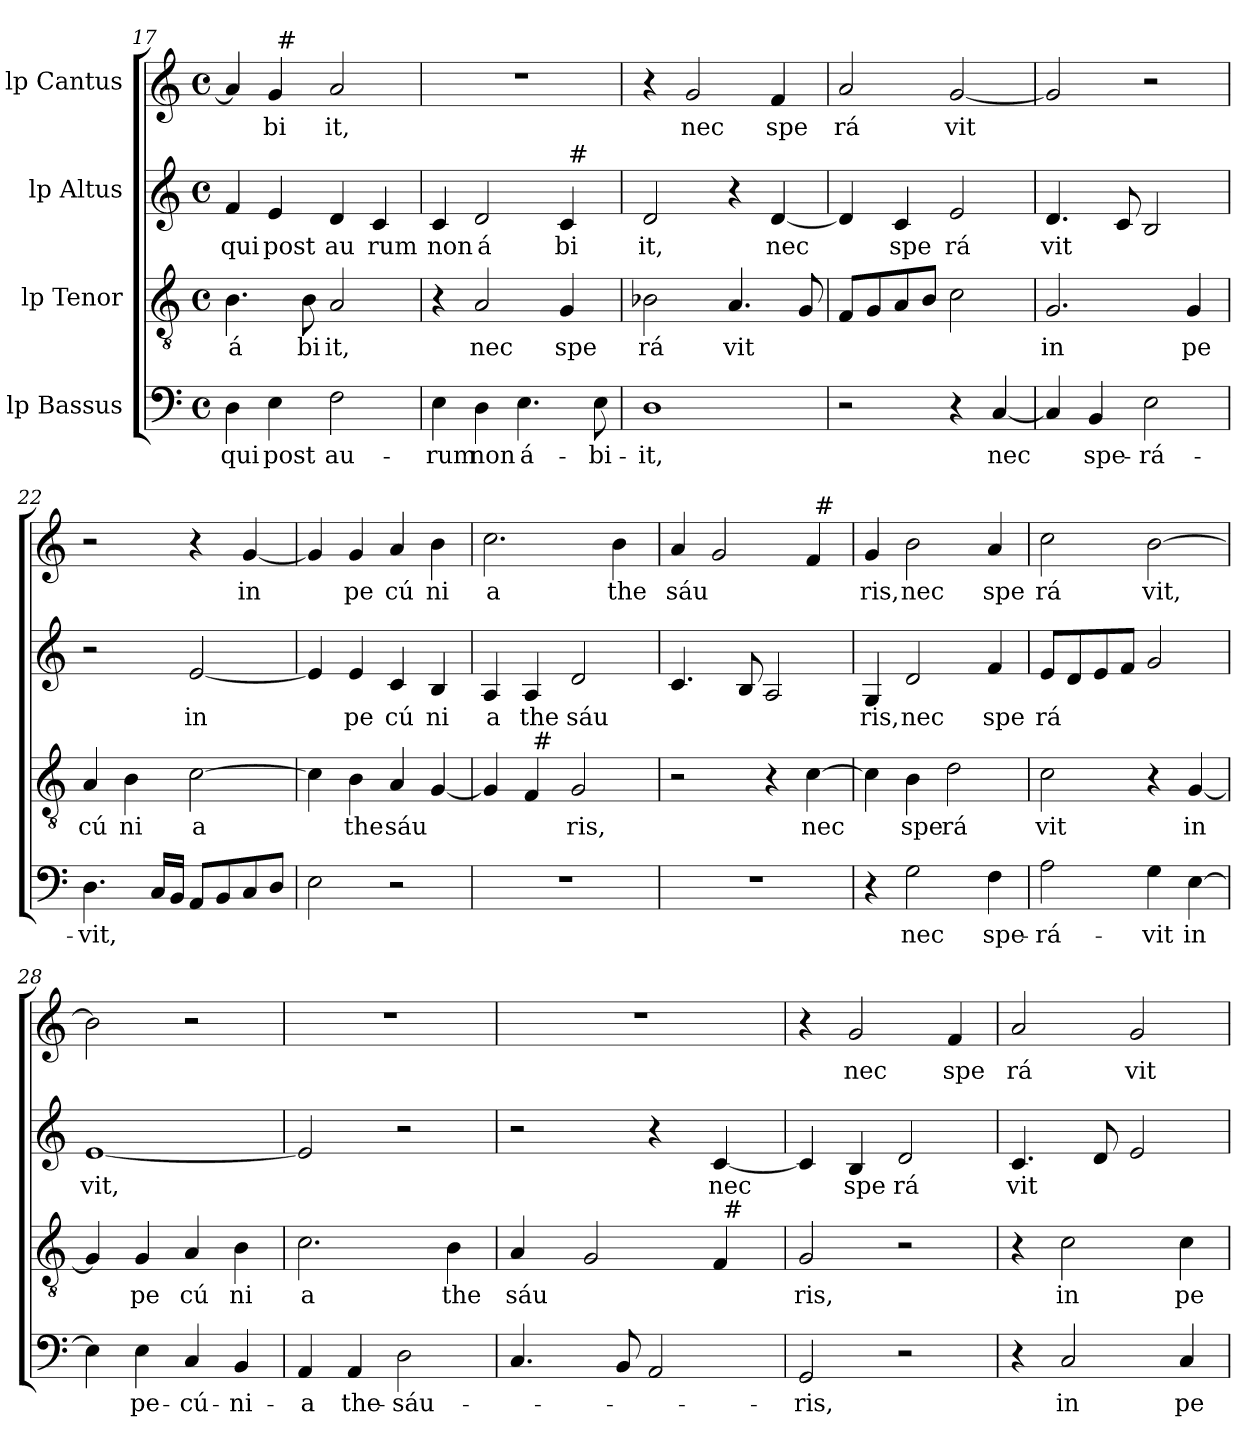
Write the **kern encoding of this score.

**kern	**text	**kern	**text	**kern	**text	**kern	**text
*part4	*part4	*part3	*part3	*part2	*part2	*part1	*part1
*staff4	*staff4	*staff3	*staff3	*staff2	*staff2	*staff1	*staff1
*I"lp Bassus	*	*I"lp Tenor	*	*I"lp Altus	*	*I"lp Cantus	*
*clefF4	*	*clefGv2	*	*clefG2	*	*clefG2	*
*M4/4	*	*M4/4	*	*M4/4	*	*M4/4	*
*met(c)	*	*met(c)	*	*met(c)	*	*met(c)	*
=17	=17	=17	=17	=17	=17	=17	=17
!	!LO:LY:b:cj	!	!LO:LY:b:cj	!	!LO:LY:b:cj	!	!
*	*	*	*	*	*	*^	*
4D\	qui	4.B\	á	4f/	qui	4a/]	4ryy	.
!	!LO:LY:b:cj	!	!	!	!LO:LY:b:cj	!	!	!LO:LY:b:cj
4E\	post	.	.	4e/	post	4g/	64ryy	bi
!	!	!	!	!	!	!	!LO:TX:a:t=#	!
.	.	.	.	.	.	.	2ryy	.
!	!	!	!LO:LY:b:cj	!	!	!	!	!
.	.	8B\	bi	.	.	.	.	.
!	!LO:LY:b:cj	!	!LO:LY:b:cj	!	!LO:LY:b:cj	!	!	!LO:LY:b:cj
2F\	au-	2A/	it,	4d/	au	2a/	.	it,
!	!	!	!	!	!LO:LY:b:cj	!	!	!
.	.	.	.	4c/	rum	.	.	.
.	.	.	.	.	.	.	8...ryy	.
=18	=18	=18	=18	=18	=18	=18	=18	=18
!	!LO:LY:b:cj	!	!	!	!LO:LY:b:cj	!	!	!
*	*	*	*	*^	*	*v	*v	*
4E\	-rum	4r	.	4c/	2ryy	non	1r	.
!	!LO:LY:b:cj	!	!LO:LY:b:cj	!	!	!LO:LY:b:cj	!	!
4D\	non	2A/	nec	2d/	.	á	.	.
!	!LO:LY:b:cj	!	!	!	!	!	!	!
4.E\	á-	.	.	.	4ryy	.	.	.
!	!	!	!LO:LY:b:cj	!	!	!LO:LY:b:cj	!	!
.	.	4G/	spe	4c/	64ryy	bi	.	.
!	!	!	!	!	!LO:TX:a:t=#	!	!	!
.	.	.	.	.	8...ryy	.	.	.
!	!LO:LY:b:cj	!	!	!	!	!	!	!
8E\	-bi-	.	.	.	.	.	.	.
=19	=19	=19	=19	=19	=19	=19	=19	=19
!	!LO:LY:b:cj	!	!LO:LY:b:cj	!	!	!LO:LY:b:cj	!	!
*	*	*	*	*v	*v	*	*	*
1D	-it,	2B-X\	rá	2d/	it,	4r	.
!	!	!	!	!	!	!	!LO:LY:b:cj
.	.	.	.	.	.	2g/	nec
!	!	!	!LO:LY:b	!	!	!	!
.	.	4.A/	vit	4r	.	.	.
!	!	!	!	!	!LO:LY:b:cj	!	!LO:LY:b:cj
.	.	.	.	[<4d/	nec	4f/	spe
.	.	8G/	.	.	.	.	.
=20	=20	=20	=20	=20	=20	=20	=20
!	!	!	!	!	!	!	!LO:LY:b:cj
2r	.	8F/L	.	4d/]	.	2a/	rá
.	.	8G/	.	.	.	.	.
!	!	!	!	!	!LO:LY:b:cj	!	!
.	.	8A/	.	4c/	spe	.	.
.	.	8B/J	.	.	.	.	.
!	!	!	!	!	!LO:LY:b:cj	!	!LO:LY:b:cj
4r	.	2c\	.	2e/	rá	[<2g/	vit
!	!LO:LY:b:cj	!	!	!	!	!	!
[<4C/	nec	.	.	.	.	.	.
=21	=21	=21	=21	=21	=21	=21	=21
!	!	!	!LO:LY:b:cj	!	!LO:LY:b	!	!
4C/]	.	2.G/	in	4.d/	vit	2g/]	.
!	!LO:LY:b:cj	!	!	!	!	!	!
4BB/	spe-	.	.	.	.	.	.
.	.	.	.	8c/	.	.	.
!	!LO:LY:b:cj	!	!	!	!	!	!
2E\	-rá-	.	.	2B/	.	2r	.
!	!	!	!LO:LY:b:cj	!	!	!	!
.	.	4G/	pe	.	.	.	.
!!LO:LB:g=z
=22	=22	=22	=22	=22	=22	=22	=22
!	!LO:LY:b	!	!LO:LY:b:cj	!	!	!	!
4.D\	-vit,	4A/	cú	2r	.	2r	.
!	!	!	!LO:LY:b:cj	!	!	!	!
.	.	4B\	ni	.	.	.	.
16C/L	.	.	.	.	.	.	.
16BB/J	.	.	.	.	.	.	.
!	!	!	!LO:LY:b:cj	!	!LO:LY:b:cj	!	!
8AA/L	.	[>2c\	a	[<2e/	in	4r	.
8BB/	.	.	.	.	.	.	.
!	!	!	!	!	!	!	!LO:LY:b:cj
8C/	.	.	.	.	.	[<4g/	in
8D/J	.	.	.	.	.	.	.
=23	=23	=23	=23	=23	=23	=23	=23
2E\	.	4c\]	.	4e/]	.	4g/]	.
!	!	!	!LO:LY:b:cj	!	!LO:LY:b:cj	!	!LO:LY:b:cj
.	.	4B\	the	4e/	pe	4g/	pe
!	!	!	!LO:LY:b	!	!LO:LY:b:cj	!	!LO:LY:b:cj
2r	.	4A/	sáu	4c/	cú	4a/	cú
!	!	!	!	!	!LO:LY:b:cj	!	!LO:LY:b:cj
.	.	[<4G/	.	4B/	ni	4b\	ni
=24	=24	=24	=24	=24	=24	=24	=24
!	!	!	!	!	!LO:LY:b:cj	!	!LO:LY:b:cj
*	*	*^	*	*	*	*	*
1r	.	4G/]	4ryy	.	4A/	a	2.cc\	a
!	!	!	!	!	!	!LO:LY:b:cj	!	!
.	.	4F/	64ryy	.	4A/	the	.	.
!	!	!	!LO:TX:a:t=#	!	!	!	!	!
.	.	.	2ryy	.	.	.	.	.
!	!	!	!	!LO:LY:b:cj	!	!LO:LY:b	!	!
.	.	2G/	.	ris,	2d/	sáu	.	.
!	!	!	!	!	!	!	!	!LO:LY:b:cj
.	.	.	.	.	.	.	4b\	the
.	.	.	8...ryy	.	.	.	.	.
=25	=25	=25	=25	=25	=25	=25	=25	=25
!	!	!	!	!	!	!	!	!LO:LY:b
*	*	*v	*v	*	*	*	*^	*
1r	.	2r	.	4.c/	.	4a/	2ryy	sáu
.	.	.	.	.	.	2g/	.	.
.	.	.	.	8B/	.	.	.	.
.	.	4r	.	2A/	.	.	4ryy	.
!	!	!	!LO:LY:b:cj	!	!	!	!	!
.	.	[>4c\	nec	.	.	4f/	64ryy	.
!	!	!	!	!	!	!	!LO:TX:a:t=#	!
.	.	.	.	.	.	.	8...ryy	.
=26	=26	=26	=26	=26	=26	=26	=26	=26
!	!	!	!	!	!LO:LY:b:cj	!	!	!LO:LY:b:cj
*	*	*	*	*	*	*v	*v	*
4r	.	4c\]	.	4G/	ris,	4g/	ris,
!	!LO:LY:b:cj	!	!LO:LY:b:cj	!	!LO:LY:b:cj	!	!LO:LY:b:cj
2G\	nec	4B\	spe	2d/	nec	2b\	nec
!	!	!	!LO:LY:b:cj	!	!	!	!
.	.	2d\	rá	.	.	.	.
!	!LO:LY:b:cj	!	!	!	!LO:LY:b:cj	!	!LO:LY:b:cj
4F\	spe-	.	.	4f/	spe	4a/	spe
=27	=27	=27	=27	=27	=27	=27	=27
!	!LO:LY:b:cj	!	!LO:LY:b:cj	!	!LO:LY:b:cj	!	!LO:LY:b:cj
2A\	-rá-	2c\	vit	8e/L	rá	2cc\	rá
.	.	.	.	8d/	.	.	.
.	.	.	.	8e/	.	.	.
.	.	.	.	8f/J	.	.	.
!	!LO:LY:b:cj	!	!	!	!	!	!LO:LY:b:cj
4G\	-vit	4r	.	2g/	.	[>2b\	vit,
!	!LO:LY:b:cj	!	!LO:LY:b:cj	!	!	!	!
[>4E\	in	[<4G/	in	.	.	.	.
=28	=28	=28	=28	=28	=28	=28	=28
!	!	!	!	!	!LO:LY:b:cj	!	!
4E\]	.	4G/]	.	[<1e	vit,	2b\]	.
!	!LO:LY:b:cj	!	!LO:LY:b:cj	!	!	!	!
4E\	pe-	4G/	pe	.	.	.	.
!	!LO:LY:b:cj	!	!LO:LY:b:cj	!	!	!	!
4C/	-cú-	4A/	cú	.	.	2r	.
!	!LO:LY:b:cj	!	!LO:LY:b:cj	!	!	!	!
4BB/	-ni-	4B\	ni	.	.	.	.
=29	=29	=29	=29	=29	=29	=29	=29
!	!LO:LY:b:cj	!	!LO:LY:b:cj	!	!	!	!
4AA/	-a	2.c\	a	2e/]	.	1r	.
!	!LO:LY:b:cj	!	!	!	!	!	!
4AA/	the-	.	.	.	.	.	.
!	!LO:LY:b	!	!	!	!	!	!
2D\	-sáu-	.	.	2r	.	.	.
!	!	!	!LO:LY:b:cj	!	!	!	!
.	.	4B\	the	.	.	.	.
!!LO:PB:g=z
=30	=30	=30	=30	=30	=30	=30	=30
!	!	!	!LO:LY:b	!	!	!	!
*^	*	*^	*	*	*	*	*
4.C/	8ryy	.	4A/	2ryy	sáu	2r	.	1r	.
.	32ryy	.	.	.	.	.	.	.	.
.	2ryy	.	.	.	.	.	.	.	.
.	.	.	2G/	.	.	.	.	.	.
8BB/	.	.	.	.	.	.	.	.	.
2AA/	.	.	.	4ryy	.	4r	.	.	.
.	4ryy	.	.	.	.	.	.	.	.
!	!	!	!	!	!	!	!LO:LY:b:cj	!	!
.	.	.	4F/	64ryy	.	[<4c/	nec	.	.
!	!	!	!	!LO:TX:a:t=#	!	!	!	!	!
.	.	.	.	8...ryy	.	.	.	.	.
.	16.ryy	.	.	.	.	.	.	.	.
=31	=31	=31	=31	=31	=31	=31	=31	=31	=31
!	!	!LO:LY:b:cj	!	!	!LO:LY:b:cj	!	!	!	!
*v	*v	*	*	*	*	*	*	*	*
*	*	*v	*v	*	*	*	*	*
2GG/	-ris,	2G/	ris,	4c/]	.	4r	.
!	!	!	!	!	!LO:LY:b:cj	!	!LO:LY:b:cj
.	.	.	.	4B/	spe	2g/	nec
!	!	!	!	!	!LO:LY:b:cj	!	!
2r	.	2r	.	2d/	rá	.	.
!	!	!	!	!	!	!	!LO:LY:b:cj
.	.	.	.	.	.	4f/	spe
=32	=32	=32	=32	=32	=32	=32	=32
!	!	!	!	!	!LO:LY:b	!	!LO:LY:b:cj
4r	.	4r	.	4.c/	vit	2a/	rá
!	!LO:LY:b:cj	!	!LO:LY:b:cj	!	!	!	!
2C/	in	2c\	in	.	.	.	.
.	.	.	.	8d/	.	.	.
!	!	!	!	!	!	!	!LO:LY:b:cj
.	.	.	.	2e/	.	2g/	vit
!	!LO:LY:b:cj	!	!LO:LY:b:cj	!	!	!	!
4C/	pe	4c\	pe	.	.	.	.
=	=	=	=	=	=	=	=
*-	*-	*-	*-	*-	*-	*-	*-
